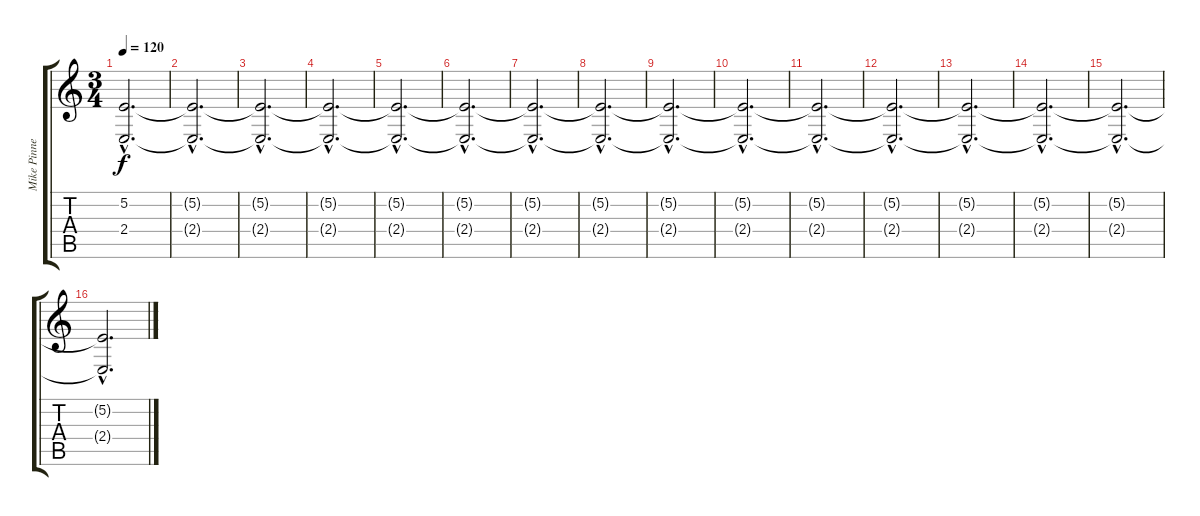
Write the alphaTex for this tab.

\track ("Mike Pinnella (Strings)" "Mike Pinne") {instrument stringensemble1}
\staff {score tabs}
\tuning (E4 B3 G3 D3 A2 E2) {hide}
\ts (3 4)
\tempo 120
\clef g2
\ks c
(5.2{hac t} 2.4{hac t}).2{d dy f} |
(5.2{hac t} 2.4{hac t}).2{d} |
(5.2{hac t} 2.4{hac t}).2{d} |
(5.2{hac t} 2.4{hac t}).2{d} |
(5.2{hac t} 2.4{hac t}).2{d} |
(5.2{hac t} 2.4{hac t}).2{d} |
(5.2{hac t} 2.4{hac t}).2{d} |
(5.2{hac t} 2.4{hac t}).2{d} |
(5.2{hac t} 2.4{hac t}).2{d} |
(5.2{hac t} 2.4{hac t}).2{d} |
(5.2{hac t} 2.4{hac t}).2{d} |
(5.2{hac t} 2.4{hac t}).2{d} |
(5.2{hac t} 2.4{hac t}).2{d} |
(5.2{hac t} 2.4{hac t}).2{d} |
(5.2{hac t} 2.4{hac t}).2{d} |
(5.2{hac t} 2.4{hac t}).2{d}
